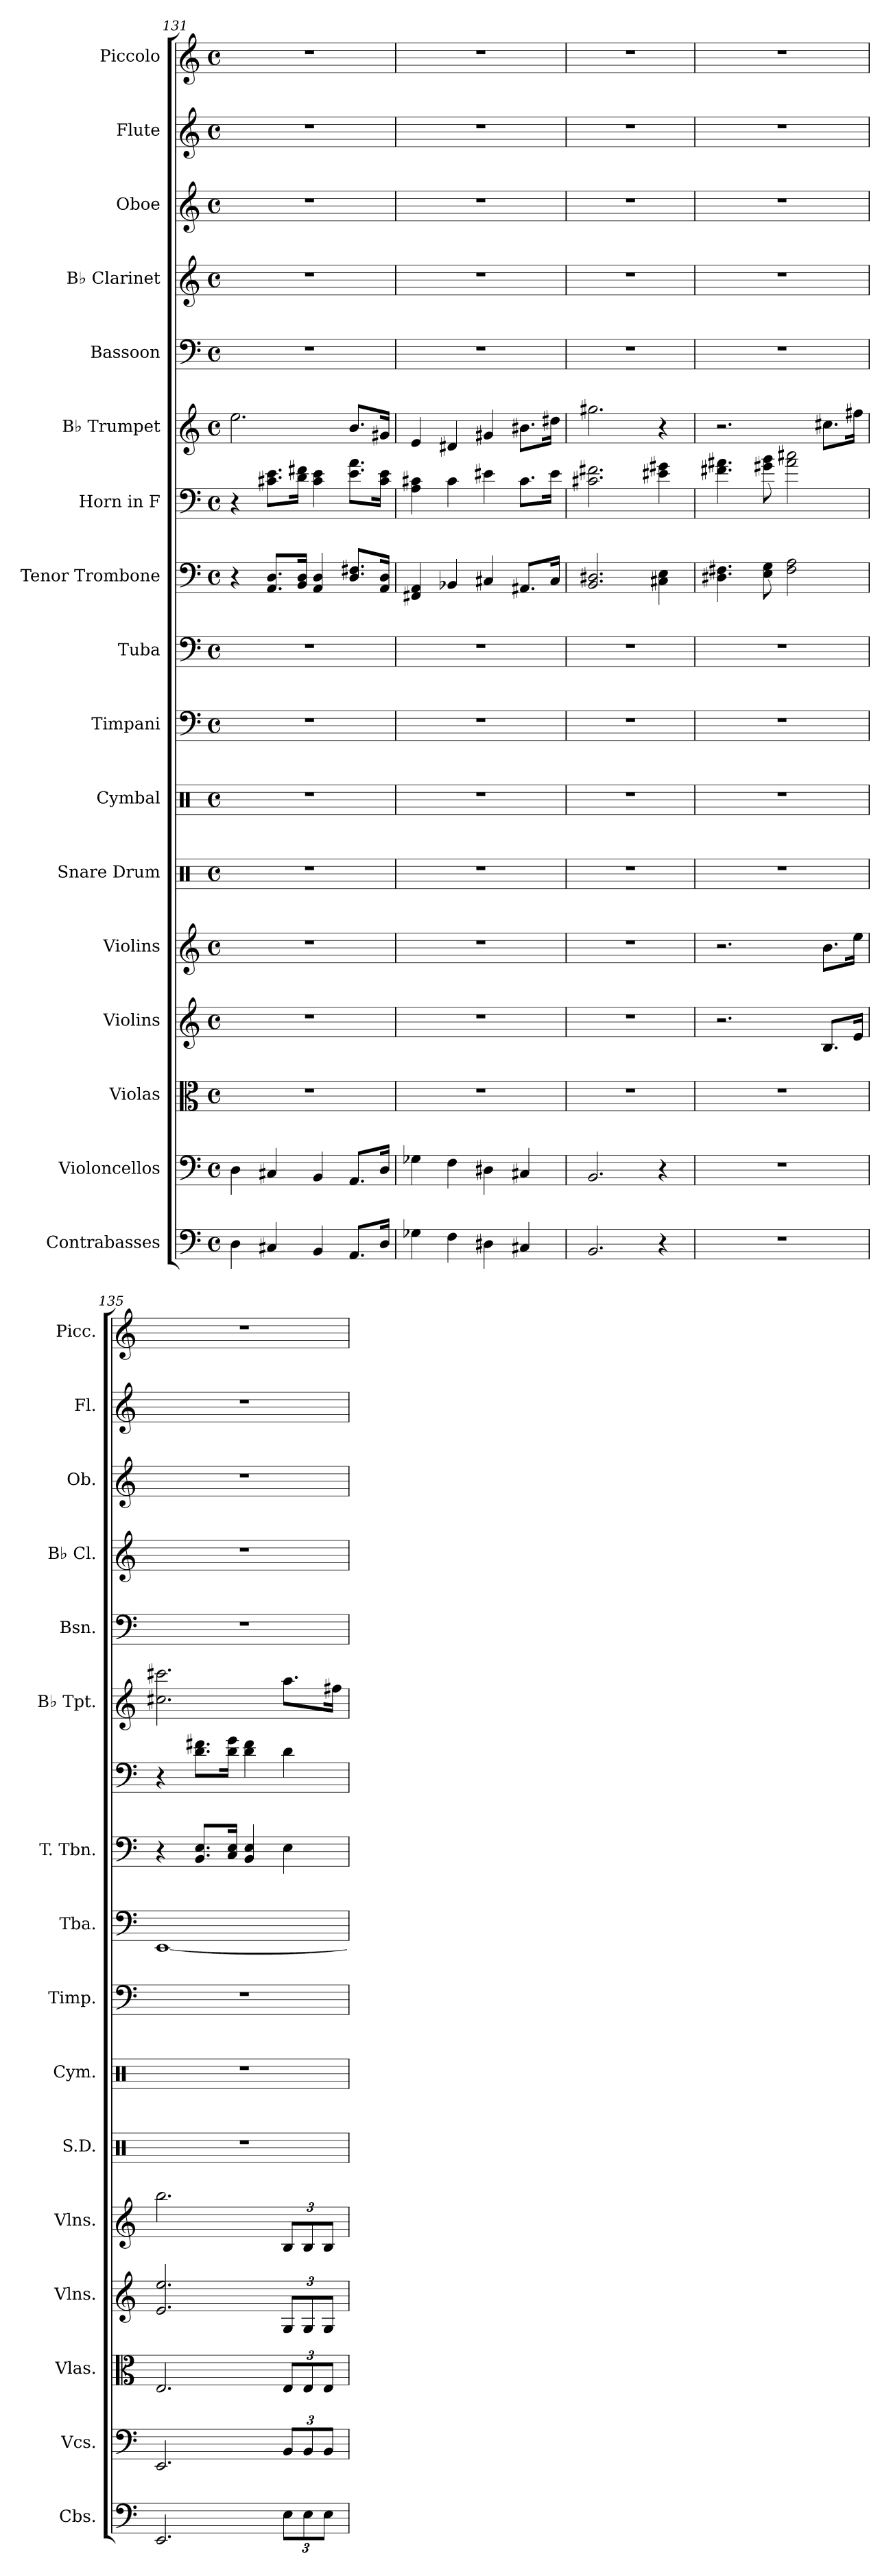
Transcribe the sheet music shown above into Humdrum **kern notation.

**kern	**kern	**kern	**kern	**kern	**kern	**kern	**kern	**kern	**kern	**kern	**kern	**kern	**kern	**kern	**kern	**kern
*part17	*part16	*part15	*part14	*part13	*part12	*part11	*part10	*part9	*part8	*part7	*part6	*part5	*part4	*part3	*part2	*part1
*staff17	*staff16	*staff15	*staff14	*staff13	*staff12	*staff11	*staff10	*staff9	*staff8	*staff7	*staff6	*staff5	*staff4	*staff3	*staff2	*staff1
*I"Contrabasses	*I"Violoncellos	*I"Violas	*I"Violins	*I"Violins	*I"Snare Drum	*I"Cymbal	*I"Timpani	*I"Tuba	*I"Tenor Trombone	*I"Horn in F	*I"B♭ Trumpet	*I"Bassoon	*I"B♭ Clarinet	*I"Oboe	*I"Flute	*I"Piccolo
*I'Cbs.	*I'Vcs.	*I'Vlas.	*I'Vlns.	*I'Vlns.	*I'S.D.	*I'Cym.	*I'Timp.	*I'Tba.	*I'T. Tbn.	*	*I'B♭ Tpt.	*I'Bsn.	*I'B♭ Cl.	*I'Ob.	*I'Fl.	*I'Picc.
!!LO:PB:g=z
*clefF4	*clefF4	*clefC3	*clefG2	*clefG2	*clefX	*clefX	*clefF4	*clefF4	*clefF4	*clefF4	*clefG2	*clefF4	*clefG2	*clefG2	*clefG2	*clefG2
*ITrd7c12	*	*	*	*	*	*	*	*	*	*ITrd4c7	*ITrd1c2	*	*ITrd1c2	*	*	*ITrd-7c-12
*k[]	*k[]	*k[]	*k[]	*k[]	*k[]	*k[]	*k[]	*k[]	*k[]	*k[b-]	*k[b-e-]	*k[]	*k[b-e-]	*k[]	*k[]	*k[]
*M4/4	*M4/4	*M4/4	*M4/4	*M4/4	*M4/4	*M4/4	*M4/4	*M4/4	*M4/4	*M4/4	*M4/4	*M4/4	*M4/4	*M4/4	*M4/4	*M4/4
*met(c)	*met(c)	*met(c)	*met(c)	*met(c)	*met(c)	*met(c)	*met(c)	*met(c)	*met(c)	*met(c)	*met(c)	*met(c)	*met(c)	*met(c)	*met(c)	*met(c)
=131	=131	=131	=131	=131	=131	=131	=131	=131	=131	=131	=131	=131	=131	=131	=131	=131
4DD\	4D\	1r	1r	1r	1r	1r	1r	1r	4r	4r	2.dd\	1r	1r	1r	1r	1r
4CC#X/	4C#X/	.	.	.	.	.	.	.	8.AA/ 8.D/L	8.F#X\ 8.A\L	.	.	.	.	.	.
.	.	.	.	.	.	.	.	.	16BB/ 16D/Jk	16G\ 16Bn\Jk	.	.	.	.	.	.
4BBB/	4BB/	.	.	.	.	.	.	.	4AA/ 4D/	4F#\ 4A\	.	.	.	.	.	.
8.AAA/L	8.AA/L	.	.	.	.	.	.	.	8.D/ 8.F#X/L	8.A\ 8.d\L	8.a/L	.	.	.	.	.
16DD/Jk	16D/Jk	.	.	.	.	.	.	.	16AA/ 16D/Jk	16F#\ 16A\Jk	16f#X/Jk	.	.	.	.	.
=132	=132	=132	=132	=132	=132	=132	=132	=132	=132	=132	=132	=132	=132	=132	=132	=132
4GG-X\	4G-X\	1r	1r	1r	1r	1r	1r	1r	4FF#X/ 4AA/	4D\ 4F#X\	4d/	1r	1r	1r	1r	1r
4FF\	4F\	.	.	.	.	.	.	.	4BB-X/	4F#\	4c#X/	.	.	.	.	.
4DD#X\	4D#X\	.	.	.	.	.	.	.	4C#X/	4A#X\	4f#X/	.	.	.	.	.
4CC#X/	4C#X/	.	.	.	.	.	.	.	8.AA#X/L	8.F#\L	8.a#X\L	.	.	.	.	.
.	.	.	.	.	.	.	.	.	16C#/Jk	16A#\Jk	16cc#X\Jk	.	.	.	.	.
=133	=133	=133	=133	=133	=133	=133	=133	=133	=133	=133	=133	=133	=133	=133	=133	=133
2.BBB/	2.BB/	1r	1r	1r	1r	1r	1r	1r	2.BB/ 2.D#X/	2.F#X\ 2.Bn\	2.ff#X\	1r	1r	1r	1r	1r
4r	4r	.	.	.	.	.	.	.	4C#X\ 4E\	4A#X\ 4c#X\	4r	.	.	.	.	.
=134	=134	=134	=134	=134	=134	=134	=134	=134	=134	=134	=134	=134	=134	=134	=134	=134
1r	1r	1r	2.r	2.r	1r	1r	1r	1r	4.D#X\ 4.F#X\	4.Bn\ 4.d#X\	2.r	1r	1r	1r	1r	1r
.	.	.	.	.	.	.	.	.	8E\ 8G\	8c#X\ 8e\	.	.	.	.	.	.
.	.	.	.	.	.	.	.	.	2F#\ 2A\	2d#\ 2f#X\	.	.	.	.	.	.
.	.	.	8.B/L	8.b\L	.	.	.	.	.	.	8.bn\L	.	.	.	.	.
.	.	.	16e/Jk	16ee\Jk	.	.	.	.	.	.	16een\Jk	.	.	.	.	.
!!LO:PB:g=z
=135	=135	=135	=135	=135	=135	=135	=135	=135	=135	=135	=135	=135	=135	=135	=135	=135
2.EEE/	2.EE/	2.E/	2.e/ 2.ee/	2.bb\	1r	1r	1r	[1EE	4r	4r	2.bn\ 2.bbn\	1r	1r	1r	1r	1r
.	.	.	.	.	.	.	.	.	8.BB/ 8.E/L	8.G\ 8.Bn\L	.	.	.	.	.	.
.	.	.	.	.	.	.	.	.	16C/ 16E/Jk	16G\ 16c\Jk	.	.	.	.	.	.
.	.	.	.	.	.	.	.	.	4BB/ 4E/	4G\ 4B\	.	.	.	.	.	.
*Xbrackettup	*Xbrackettup	*Xbrackettup	*Xbrackettup	*Xbrackettup	*	*	*	*	*	*	*	*	*	*	*	*
12EE\L	12BB/L	12E/L	12G/L	12B/L	.	.	.	.	4E\	4G\	8.gg\L	.	.	.	.	.
12EE\	12BB/	12E/	12G/	12B/	.	.	.	.	.	.	.	.	.	.	.	.
12EE\J	12BB/J	12E/J	12G/J	12B/J	.	.	.	.	.	.	.	.	.	.	.	.
.	.	.	.	.	.	.	.	.	.	.	16een\Jk	.	.	.	.	.
=	=	=	=	=	=	=	=	=	=	=	=	=	=	=	=	=
*-	*-	*-	*-	*-	*-	*-	*-	*-	*-	*-	*-	*-	*-	*-	*-	*-
